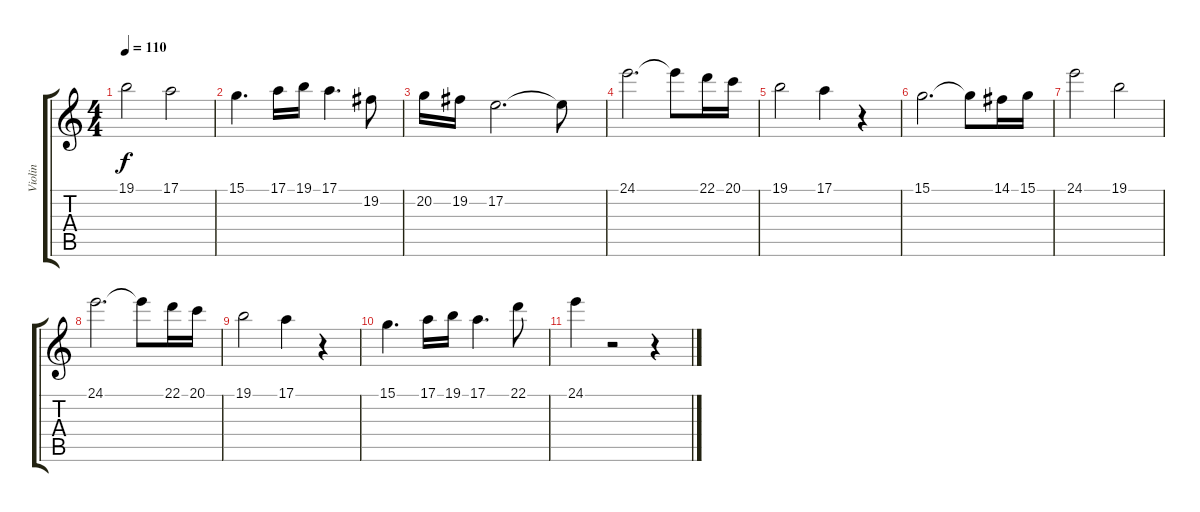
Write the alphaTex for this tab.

\track ("Violin" "Violin") {instrument violin}
\staff {score tabs}
\tuning (E4 B3 G3 D3 A2 E2) {hide}
\ts (4 4)
\tempo 110
\clef g2
\ks c
19.1.2{dy f} 17.1.2 |
15.1.4{d} 17.1.16 19.1.16 17.1.4{d} 19.2.8 |
20.2.16 19.2.16 17.2.2{d} 17.2{t}.8 |
24.1.2{d} 24.1{t}.8 22.1.16 20.1.16 |
19.1.2 17.1.4 r.4 |
15.1.2{d} 15.1{t}.8 14.1.16 15.1.16 |
24.1.2 19.1.2 |
24.1.2{d} 24.1{t}.8 22.1.16 20.1.16 |
19.1.2 17.1.4 r.4 |
15.1.4{d} 17.1.16 19.1.16 17.1.4{d} 22.1.8 |
24.1.4 r.2 r.4
